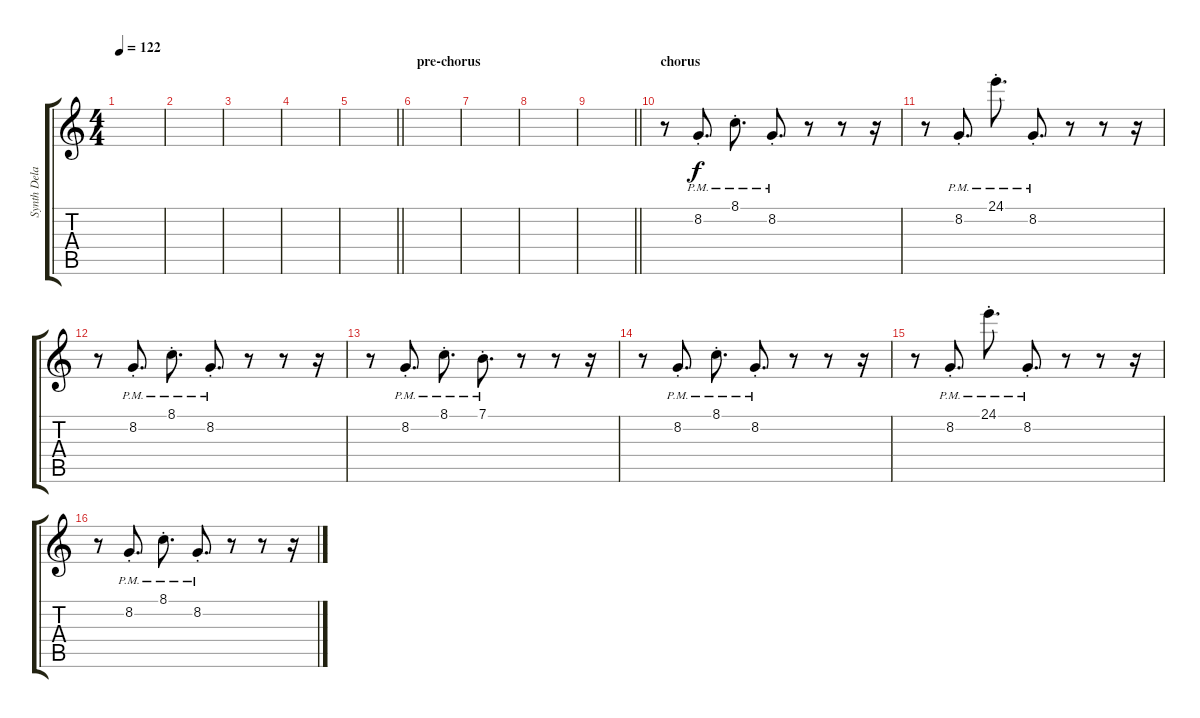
\track ("Synth Delay" "Synth Dela") {instrument lead2sawtooth}
\staff {score tabs}
\tuning (E4 B3 G3 D3 A2 E2) {hide}
\ts (4 4)
\tempo 122
\clef g2
\ks c
|
|
|
|
\barLineRight lightlight
|
\section ("" "pre-chorus")
|
|
|
\barLineRight lightlight
|
\section ("" "chorus")
r.8 8.2{pm st}.8{d} 8.1{pm st}.8{d} 8.2{pm st}.8{d} r.8 r.8 r.16 |
r.8 8.2{pm st}.8{d} 24.1{pm st}.8{d} 8.2{pm st}.8{d} r.8 r.8 r.16 |
r.8 8.2{pm st}.8{d} 8.1{pm st}.8{d} 8.2{pm st}.8{d} r.8 r.8 r.16 |
r.8 8.2{pm st}.8{d} 8.1{pm st}.8{d} 7.1{pm st}.8{d} r.8 r.8 r.16 |
r.8 8.2{pm st}.8{d} 8.1{pm st}.8{d} 8.2{pm st}.8{d} r.8 r.8 r.16 |
r.8 8.2{pm st}.8{d} 24.1{pm st}.8{d} 8.2{pm st}.8{d} r.8 r.8 r.16 |
r.8 8.2{pm st}.8{d} 8.1{pm st}.8{d} 8.2{pm st}.8{d} r.8 r.8 r.16
